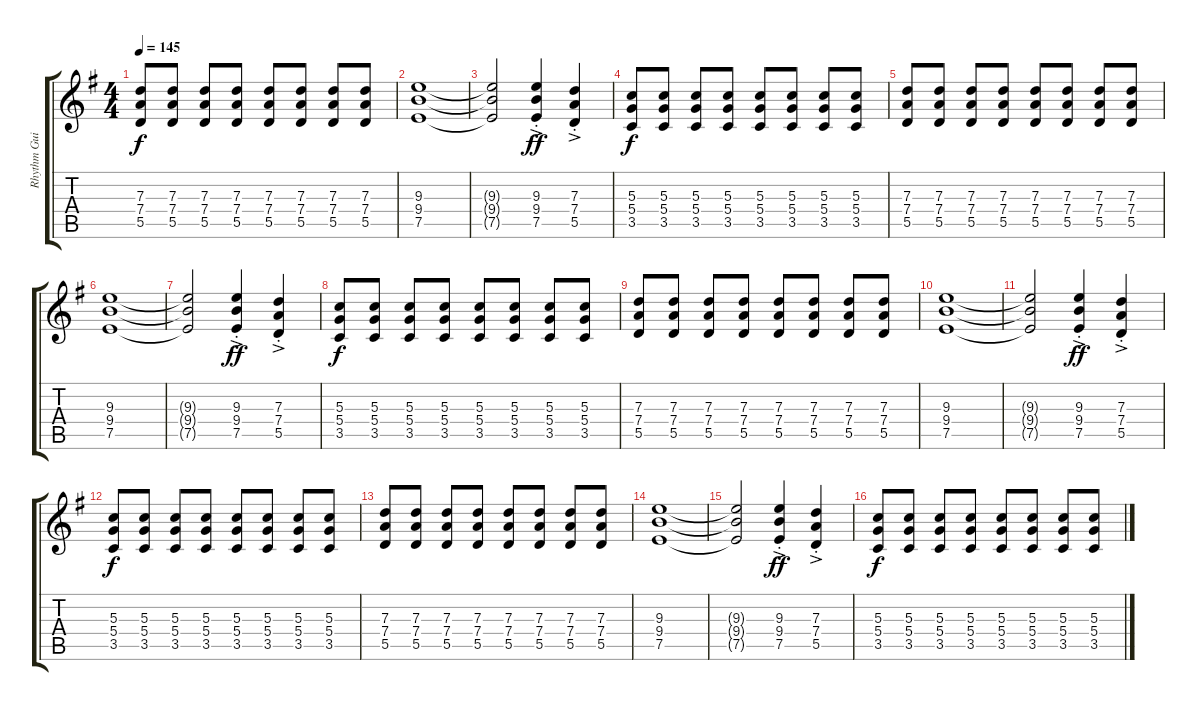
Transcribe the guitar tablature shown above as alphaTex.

\track ("Rhythm Guitar" "Rhythm Gui") {instrument distortionguitar}
\staff {score tabs}
\tuning (E4 B3 G3 D3 A2 E2) {hide}
\ts (4 4)
\tempo 145
\clef g2
\ks eminor
(7.3 7.4 5.5).8{dy f} (7.3 7.4 5.5).8 (7.3 7.4 5.5).8 (7.3 7.4 5.5).8 (7.3 7.4 5.5).8 (7.3 7.4 5.5).8 (7.3 7.4 5.5).8 (7.3 7.4 5.5).8 |
(9.3 9.4 7.5).1 |
(9.3{t} 9.4{t} 7.5{t}).2 (9.3{ac st} 9.4{ac st} 7.5{ac st}).4{dy ff} (7.3{ac st} 7.4{ac st} 5.5{ac st}).4 |
(5.3 5.4 3.5).8{dy f} (5.3 5.4 3.5).8 (5.3 5.4 3.5).8 (5.3 5.4 3.5).8 (5.3 5.4 3.5).8 (5.3 5.4 3.5).8 (5.3 5.4 3.5).8 (5.3 5.4 3.5).8 |
(7.3 7.4 5.5).8 (7.3 7.4 5.5).8 (7.3 7.4 5.5).8 (7.3 7.4 5.5).8 (7.3 7.4 5.5).8 (7.3 7.4 5.5).8 (7.3 7.4 5.5).8 (7.3 7.4 5.5).8 |
(9.3 9.4 7.5).1 |
(9.3{t} 9.4{t} 7.5{t}).2 (9.3{ac st} 9.4{ac st} 7.5{ac st}).4{dy ff} (7.3{ac st} 7.4{ac st} 5.5{ac st}).4 |
(5.3 5.4 3.5).8{dy f} (5.3 5.4 3.5).8 (5.3 5.4 3.5).8 (5.3 5.4 3.5).8 (5.3 5.4 3.5).8 (5.3 5.4 3.5).8 (5.3 5.4 3.5).8 (5.3 5.4 3.5).8 |
(7.3 7.4 5.5).8 (7.3 7.4 5.5).8 (7.3 7.4 5.5).8 (7.3 7.4 5.5).8 (7.3 7.4 5.5).8 (7.3 7.4 5.5).8 (7.3 7.4 5.5).8 (7.3 7.4 5.5).8 |
(9.3 9.4 7.5).1 |
(9.3{t} 9.4{t} 7.5{t}).2 (9.3{ac st} 9.4{ac st} 7.5{ac st}).4{dy ff} (7.3{ac st} 7.4{ac st} 5.5{ac st}).4 |
(5.3 5.4 3.5).8{dy f} (5.3 5.4 3.5).8 (5.3 5.4 3.5).8 (5.3 5.4 3.5).8 (5.3 5.4 3.5).8 (5.3 5.4 3.5).8 (5.3 5.4 3.5).8 (5.3 5.4 3.5).8 |
(7.3 7.4 5.5).8 (7.3 7.4 5.5).8 (7.3 7.4 5.5).8 (7.3 7.4 5.5).8 (7.3 7.4 5.5).8 (7.3 7.4 5.5).8 (7.3 7.4 5.5).8 (7.3 7.4 5.5).8 |
(9.3 9.4 7.5).1 |
(9.3{t} 9.4{t} 7.5{t}).2 (9.3{ac st} 9.4{ac st} 7.5{ac st}).4{dy ff} (7.3{ac st} 7.4{ac st} 5.5{ac st}).4 |
(5.3 5.4 3.5).8{dy f} (5.3 5.4 3.5).8 (5.3 5.4 3.5).8 (5.3 5.4 3.5).8 (5.3 5.4 3.5).8 (5.3 5.4 3.5).8 (5.3 5.4 3.5).8 (5.3 5.4 3.5).8
